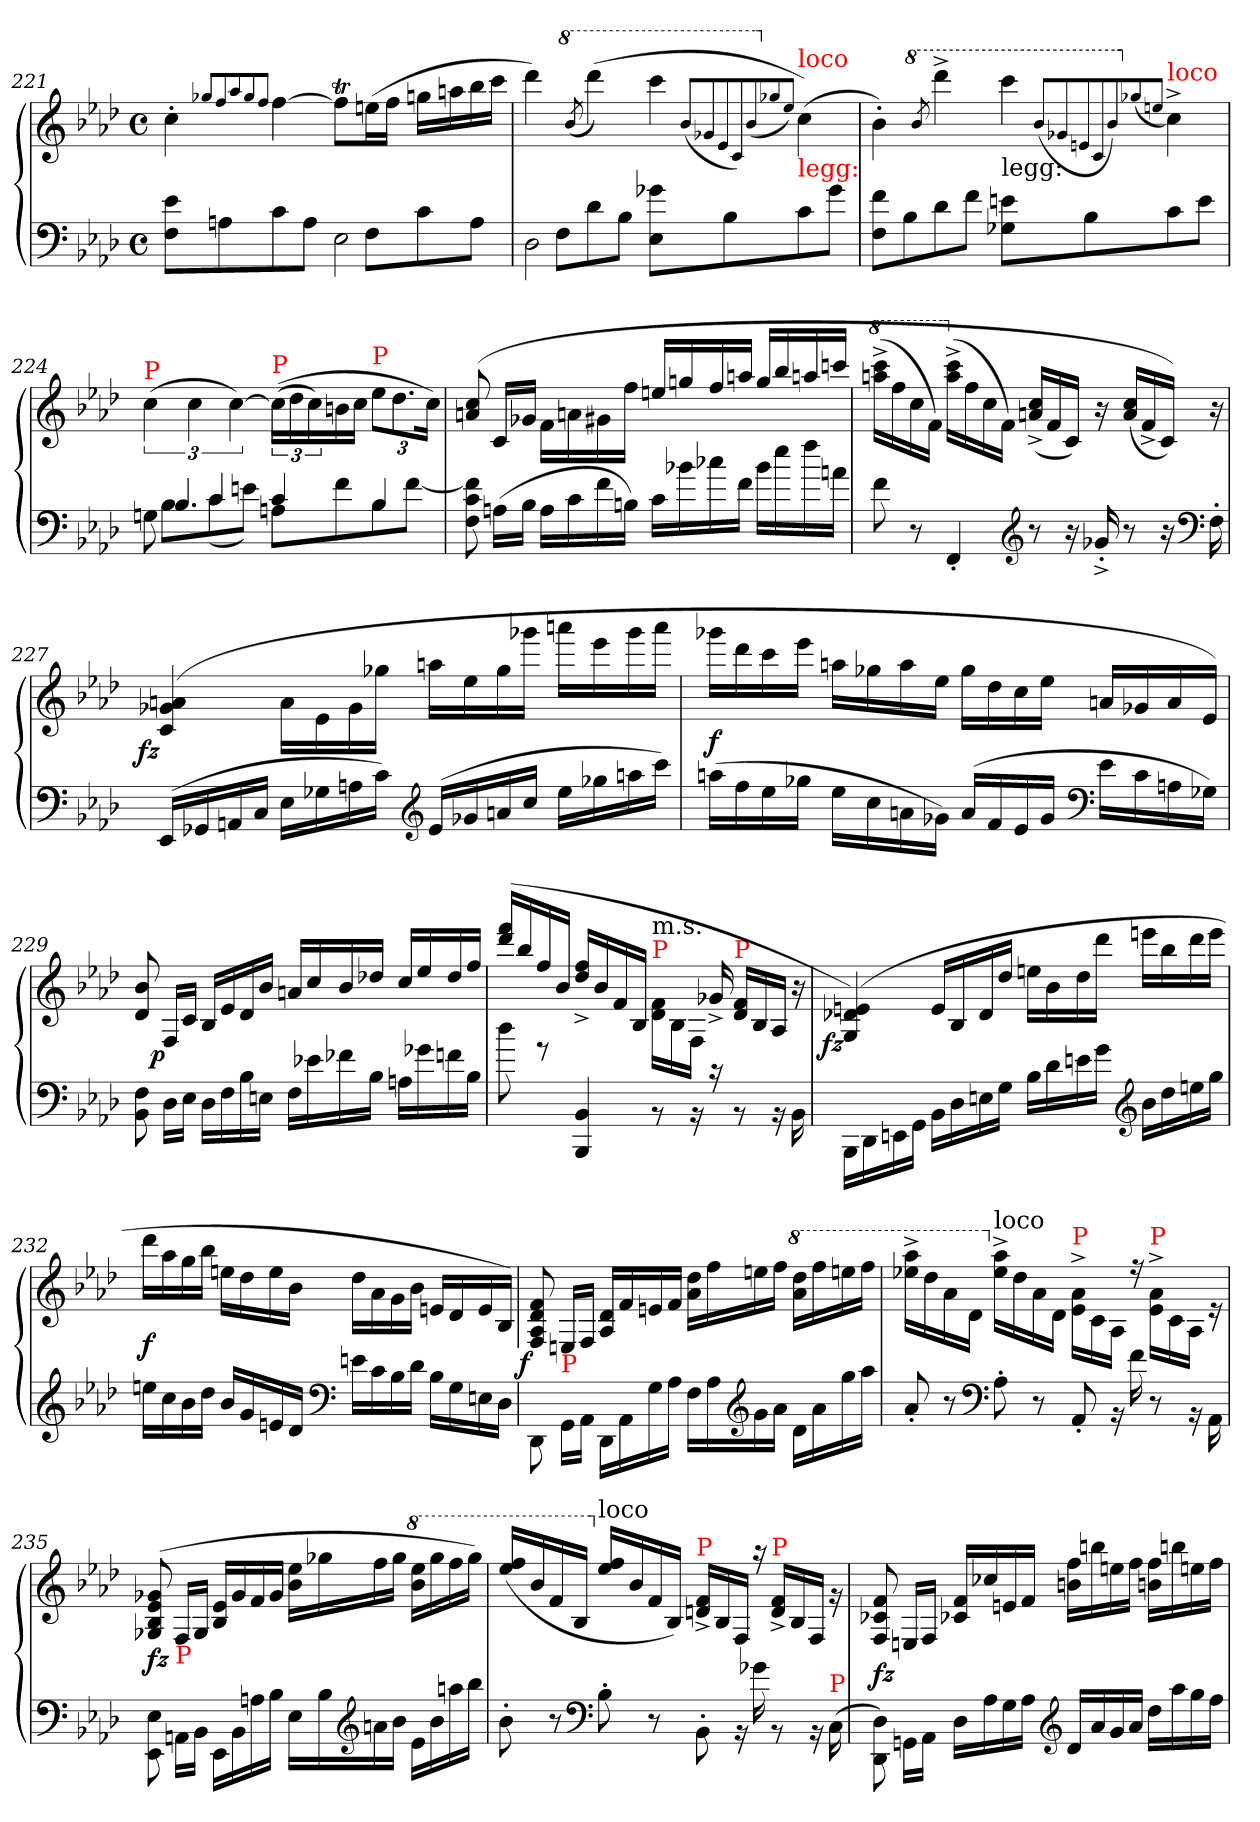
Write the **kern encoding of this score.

**kern	**kern	**dynam
*part1	*part1	*part1
*staff2	*staff1	*staff1/2
*clefF4	*clefG2	*
*k[b-e-a-d-]	*k[b-e-a-d-]	*
*f:	*f:	*
*M4/4	*M4/4	*
*met(c)	*met(c)	*
=221	=221	=221
8e- 8FL	4cc'>	.
8An	.	.
.	8qqgg-X/L	.
.	8qqff/	.
.	8qqaa-/	.
.	8qqgg-/	.
.	8qqff/J	.
8c	[4ff	.
8AJ	.	.
!LO:N:vis=2	!	!
8E-	8ffTL]	.
8FL	(>16eenL	.
.	16ffJJ	.
8c	16ggnLL	.
.	16aan	.
8AJ	16bb-	.
.	16cccJJ	.
=222	=222	=222
!LO:N:vis=2	!	!
8D-	4ddd-)	.
8FL	.	.
*	*8va	*
.	(<8qbb-/	.
8d-	(>4dddd-)	.
8B-J	.	.
8g-X 8E-L	4cccc	.
8B-	.	.
.	(<8qqbb-/L	.
.	8qqgg-X/	.
.	8qqee-/	.
.	8qqcc/)	.
.	(<8qqbb-/	.
*	*X8va	*
.	8qqgg-/	.
.	8qqee-/J)	.
!	!LO:TX:b:color=red:t=legg&colon;	!
!	!LO:TX:a:color=red:t=loco	!
8c	(>4cc)	.
8g-J	.	.
=223	=223	=223
8f 8FL	4b-'>)	.
8B-	.	.
*	*8va	*
.	8qbb-/	.
8d-	4dddd-^<	.
8fJ	.	.
!	!LO:TX:b:t=legg&colon;	!
8en 8G-XL	4cccc	.
8B-	.	.
.	(<8qqbb-/L	.
.	8qqgg-X/	.
.	8qqeen/	.
.	8qqcc/	.
.	8qqbb-/)	.
*	*X8va	*
.	(<8qqgg-/	.
.	8qqee/J	.
!	!LO:TX:a:color=red:t=loco	!
8c	4cc^<)	.
8eJ	.	.
=224	=224	=224
*^	*	*
!	!	!LO:TX:a:color=red:t=P	!
!	!LO:N:vis=2	!	!
*	*^	*	*
8ryy	8Gn	4ryy	(>6cc	.
4.B-	8B-L	.	.	.
.	.	.	6cc	.
.	(<8c	4c/	.	.
.	.	.	[6cc)	.
.	8enJ)	.	.	.
!	!	!	!LO:TX:a:color=red:t=P	!
(>4c	8AnL)	2ryy	(>(>24ccLL]	.
.	.	.	24dd-	.
.	.	.	24cc)	.
.	8f	.	16bn	.
.	.	.	16ccJJ	.
*	*	*	*Xbrackettup	*
!	!	!	!LO:TX:a:color=red:t=P	!
4B-	8B-	.	12ee-L	.
.	.	.	12.dd-	.
.	[8fJ	.	.	.
.	.	.	24ccJk)	.
*v	*v	*v	*	*
=225	=225	=225
8f] 8c 8F	(>8cc/ 8an/	.
(>16AnLL	16cLL	.
16B-JJ	16g-XJJ	.
16ALL	16fLL	.
16c	16an	.
16f	16g#X	.
16BnJJ)	16ffJJ	.
16c\LL	16een/LL	.
16b-X	16ggn	.
16cc-X	16ff	.
16f\JJ	16aa/JJ	.
16b-\LL	16gg/LL	.
16ee-\	16bb-/	.
16ff\	16aan/	.
16an\JJ	16cccn/JJ	.
=226	=226	=226
*	*8va	*
8f	(>16cccc^< 16aaan^<LL	.
.	16fff	.
8r	16ccc	.
.	16ffJJ)	.
*	*X8va	*
4FF'<	(>16ccc^< 16aa^<LL	.
.	16ff	.
.	16cc	.
.	16fJJ)	.
*clefG2	*	*
8r	(<16cc^< 16a^<LL	.
.	16f	.
16r	16cJJ)	.
16g-X'<^>	16r	.
8r	(<16cc 16aLL	.
.	16f^<	.
16r	16cJJ))	.
*clefF4	*	*
16F'>	16r	.
=227	=227	=227
!	!	!LO:DY:rj
(>16EE-LL	(>4an 4g-X 4c	fz
16GG-X	.	.
16AAn	.	.
16CJJ	.	.
16E-LL	16a\LL	.
16G-X	16e-\	.
16An	16g-\	.
16cJJ)	16gg-X\JJ	.
*clefG2	*	*
(>16e-LL	16aaLL	.
16g-X	16ee-	.
16an	16gg-	.
16ccJJ	16ggg-XJJ	.
16ee-LL	16aaaLL	.
16gg-	16eee-	.
16aan	16ggg-	.
16cccJJ)	16aaaJJ	.
=228	=228	=228
(>16aanLL	16ggg-XLL	f
16ff	16ddd-	.
16ee-	16ccc	.
16gg-XJJ	16eee-JJ	.
16ee-LL	16aanLL	.
16cc	16gg-	.
16an	16aa	.
16g-XJJ)	16ee-JJ	.
(>16aLL	16gg-LL	.
16f	16dd-	.
16e-	16cc	.
16g-JJ	16ee-JJ	.
*clefF4	*	*
16e-LL	16aLL	.
16c	16g-	.
16An	16a	.
16G-XJJ)	16e-JJ)	.
=229	=229	=229
8F 8BB-	8b- 8d-	.
!	!	!LO:DY:rj
16D-\LL	16F/LL	p
16E-\JJ	16c/JJ	.
16D-LL	16B-LL	.
16F	16e-	.
16B-	16d-	.
16EnJJ	16b-JJ	.
16F\LL	16an/LL	.
16e-X\	16cc/	.
16f-X\	16b-/	.
16B-\JJ	16dd-X/JJ	.
16AnLL	16ccLL	.
16g-X	16ee-	.
16fn\	16dd-/	.
16B-JJ	16ffJJ	.
=230	=230	=230
8dd-\	(>16fff/ 16ddd-/LL	.
.	16bb-/	.
8rg	16ff	.
.	16b-JJ	.
4BB- 4BBB-	16ff^> 16dd-^>LL	.
.	16b-	.
.	16f	.
.	16B-JJ	.
!	!LO:TX:a:color=red:t=P	!
!	!LO:TX:a:t=m.s.	!
8rBB	16f\ 16d-\LL	.
.	16B-\	.
16rBB	16F/JJ	.
16rc	16g-X^>	.
!	!LO:TX:a:color=red:t=P	!
8rBB	16f\ 16d-\LL	.
.	16B-/	.
16rBB	16A-/JJ	.
16BB-\	16r	.
=231	=231	=231
!	!	!LO:DY:rj
16BBB-\LL	(>4en/ 4d-X/ 4G/)	fz
16DD-\	.	.
16EEn\	.	.
16GG\JJ	.	.
16BB-LL	16eLL	.
16D-	16B-	.
16En	16d-	.
16GJJ	16dd-JJ	.
16B-LL	16eenLL	.
16d-	16b-	.
16en	16dd-	.
16gJJ	16ddd-JJ	.
*clefG2	*	*
16b-LL	16eeenLL	.
16dd-	16bb-	.
16een	16ddd-	.
16ggJJ	16eeeJJ	.
=232	=232	=232
16eenLL	16ddd-LL	f
16cc	16aa-	.
16b-	16gg	.
16dd-JJ	16bb-JJ	.
16b-LL	16eenLL	.
16g	16dd-	.
16en	16ee	.
16d-JJ	16b-JJ	.
*clefF4	*	*
16enLL	16dd-LL	.
16c	16a-	.
16B-	16g	.
16d-JJ	16b-JJ	.
16B-LL	16enLL	.
16G	16d-	.
16En	16e	.
16D-JJ	16B-JJ)	.
=233	=233	=233
!	!	!LO:DY:rj
8DD-\	(>8f/ 8d-/ 8A-/ 8F/	f
!	!LO:TX:b:color=red:t=P	!
16GG\LL	16En/LL	.
16AA-\JJ	16F/JJ	.
16DD-\LL	16d-/ 16A-/LL	.
16AA-	16f	.
16G	16en	.
16A-JJ	16fJJ	.
16FLL	16dd- 16a-LL	.
16A-	16ff	.
*clefG2	*	*
16g	16een	.
16a-JJ	16ffJJ	.
*	*8va	*
16d-LL	16ddd- 16aa-LL	.
16a-	16fff	.
16gg	16eeen	.
16aa-JJ	16fffJJ	.
=234	=234	=234
8a-'<	16aaa-^< 16eee-X^<LL	.
.	16ddd-	.
8r	16aa-	.
.	16dd-JJ	.
*clefF4	*	*
*	*X8va	*
!	!LO:TX:a:t=loco	!
8A-'>	16aa-^< 16ee-^<LL	.
.	16dd-	.
8r	16a-	.
.	16d-JJ	.
!	!LO:TX:a:color=red:t=P	!
8AA-'<	16a-^>\ 16e-^>\LL	.
.	16c\	.
16rBB	16A-/JJ	.
16f\	16rff	.
!	!LO:TX:a:color=red:t=P	!
8r	16a-^>\ 16e-^>\LL	.
.	16c\	.
16rBB	16A-/JJ	.
16AA-\	16re	.
=235	=235	=235
8E-\ 8EE-\	(>8g-X/ 8e-/ 8B-/ 8G-X/	fz
!	!LO:TX:b:color=red:t=P	!
16AAn\LL	16F/LL	.
16BB-\JJ	16G-/JJ	.
16EE-\LL	16e- 16B-LL	.
16BB-\	16g-	.
16An\	16f	.
16B-\JJ	16g-JJ	.
16E-LL	16ee- 16b-LL	.
16B-	16gg-X	.
*clefG2	*	*
16an	16ff	.
16b-JJ	16gg-JJ	.
*	*8va	*
16e-LL	16eee- 16bb-LL	.
16b-	16ggg-	.
16aan	16fff	.
16bb-JJ	16ggg-JJ)	.
=236	=236	=236
8b-'>	(<16fff 16eee-LL	.
.	16bb-	.
8r	16ff	.
.	16b-JJ	.
*clefF4	*	*
*	*X8va	*
!	!LO:TX:a:t=loco	!
8B-'>	16ff 16ee-LL	.
.	16b-	.
8r	16f	.
.	16B-JJ)	.
!	!LO:TX:a:color=red:t=P	!
8BB-'>\	(>16f^>\ 16dn^>\LL	.
.	16B-/	.
16rBB	16F/JJ	.
16g-X\	16raa	.
!	!LO:TX:a:color=red:t=P	!
8rBB	16f^>\ 16d^>\LL	.
.	16B-/	.
16rBB	16F/JJ	.
!LO:TX:a:color=red:t=P	!	!
(>16C\	16rg	.
=237	=237	=237
8D-\ 8DD-\)	8f/ 8c-X/ 8F/	fz
16GGn\LL	16En/LL	.
16AA-\JJ	16F/JJ	.
16D-LL	16f 16c-XLL	.
16A-	16cc-X	.
16G	16en	.
16A-JJ	16fJJ	.
*clefG2	*	*
16d-LL	16ff 16bnLL	.
16a-	16bbn	.
16g	16een	.
16a-JJ	16ffJJ	.
16dd-LL	16ff 16bnLL	.
16aa-	16bbn	.
16gg	16een	.
16ffJJ	16ffJJ	.
=	=	=
*-	*-	*-
